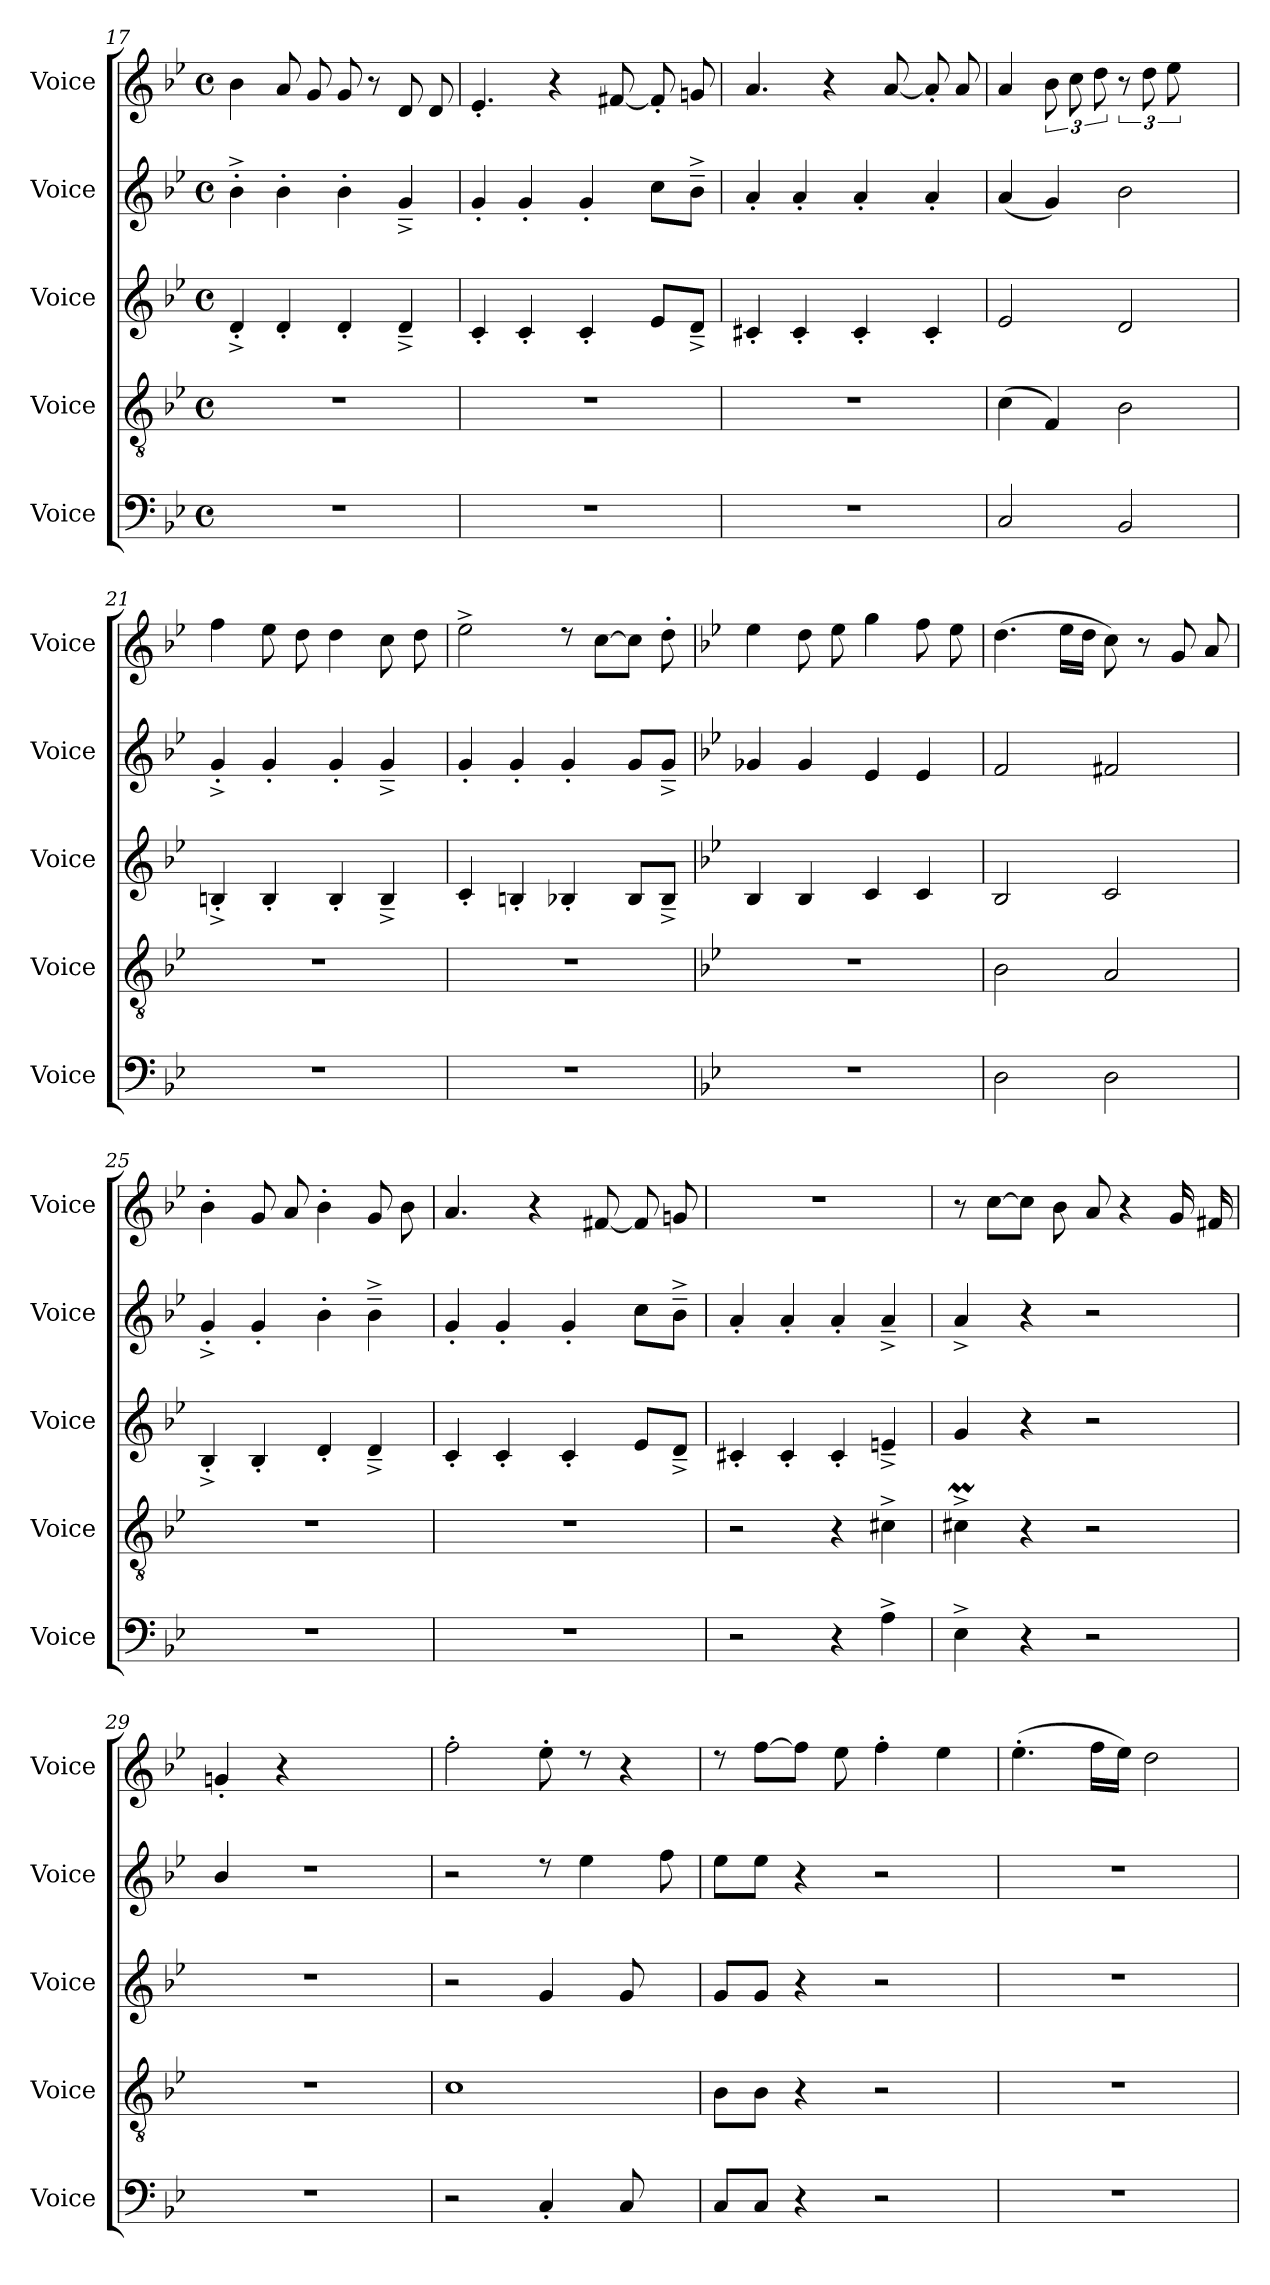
**kern	**kern	**kern	**kern	**kern
*part5	*part4	*part3	*part2	*part1
*staff5	*staff4	*staff3	*staff2	*staff1
*I"Voice	*I"Voice	*I"Voice	*I"Voice	*I"Voice
*I'Voice	*I'Voice	*I'Voice	*I'Voice	*I'Voice
*clefF4	*clefGv2	*clefG2	*clefG2	*clefG2
*k[b-e-]	*k[b-e-]	*k[b-e-]	*k[b-e-]	*k[b-e-]
*M4/4	*M4/4	*M4/4	*M4/4	*M4/4
*met(c)	*met(c)	*met(c)	*met(c)	*met(c)
=17	=17	=17	=17	=17
1rF	1rd	4d^<'</	4b-^<'>Z<\	4b-\
.	.	4d'</	4b-'>\	8a/
.	.	.	.	8gZ</
.	.	4d'</	4b-'>\	8gZ</
.	.	.	.	8r
.	.	4d^<~</	4g^<~<Z</	8dZ</
.	.	.	.	8dZ</
!!LO:LB:g=z
=18	=18	=18	=18	=18
1rF	1rd	4c'</	4g'</	4.e-'</
.	.	4c'</	4g'</	.
.	.	.	.	4r
.	.	4c'</	4g'</	.
.	.	.	.	[<8f#X/
.	.	8e-/L	8cc\L	8f#'</]
.	.	8d^<~</J	8b-^>~>\J	8gnZ</
=19	=19	=19	=19	=19
1rF	1rd	4c#X'</	4a'</	4.a/
.	.	4c#'</	4a'</	.
.	.	.	.	4r
.	.	4c#'</	4a'</	.
.	.	.	.	[<8a/
.	.	4c#'</	4a'</	8a'</]
.	.	.	.	8aZ</
=20	=20	=20	=20	=20
2CZ</	(>4c\	2e-/	(<4a/	4aZ</
.	4FZ>/)	.	4g/)	12b-\
.	.	.	.	12cc\
.	.	.	.	12dd\
2BB-/	2B-\	2d/	2b-\	12r
.	.	.	.	12dd\
.	.	.	.	12ee-\
.	.	.	.	4ryy
=21	=21	=21	=21	=21
1rF	1rd	4Bn^<'</	4g^<'</	4ff\
.	.	4B'</	4g'</	8ee-Z<\
.	.	.	.	8dd\
.	.	4B'</	4g'</	4dd\
.	.	4B^<~</	4g^<~<Z</	8cc\
.	.	.	.	8dd\
=22	=22	=22	=22	=22
1rF	1rd	4c'</	4g'</	2ee-^<\
.	.	4Bn'</	4g'</	.
.	.	4B-X'</	4g'</	8rcc
.	.	.	.	[>8cc\L
.	.	8B-/L	8g/L	8ccZ<\J]
.	.	8B-^<~</J	8g^<~<Z</J	8dd'<Z<\
!!LO:PB:g=z
=23	=23	=23	=23	=23
*k[b-e-]	*k[b-e-]	*k[b-e-]	*k[b-e-]	*k[b-e-]
1rF	1rd	4B-/	4g-X/	4ee-\
.	.	4B-/	4g-/	8dd\
.	.	.	.	8ee-\
.	.	4c/	4e-/	4ggZ<\
.	.	4c/	4e-/	8ff\
.	.	.	.	8ee-Z<\
=24	=24	=24	=24	=24
2DZ<\	2B-Z>Z<\	2B-/	2fZ</	(>4.dd\
.	.	.	.	16ee-\LL
.	.	.	.	16dd\JJ
2D\	2A/	2c/	2f#X/	8cc\)
.	.	.	.	8r
.	.	.	.	8g/
.	.	.	.	8a/
=25	=25	=25	=25	=25
1rF	1rd	4B-^<'</	4g^<'<Z</	4b-'<Z<\
.	.	4B-'</	4g'</	8g/
.	.	.	.	8a/
.	.	4d'</	4b-'>\	4b-'<\
.	.	4d^<~</	4b-^>~>Z<\	8g/
.	.	.	.	8b-Z<\
=26	=26	=26	=26	=26
1rF	1rd	4c'</	4g'</	4.a/
.	.	4c'</	4g'>'</	.
.	.	.	.	4r
.	.	4c'</	4g'</	.
.	.	.	.	[<8f#X/
.	.	8e-/L	8cc\L	8f#/]
.	.	8d^<~</J	8b-^>~>Z<\J	8gnZ</
=27	=27	=27	=27	=27
2rE	2rc	4c#X'</	4a'</	1r
.	.	4c#'</	4a'</	.
4r	4r	4c#'</	4a'</	.
4A^>Z<\	4c#X^>Z>Z<\	4en^<~</	4a^<~<Z</	.
!!LO:LB:g=z
=28	=28	=28	=28	=28
4E-^>\	4c#Xm^>\	4g/	4a^</	8r
.	.	.	.	[>8cc\L
4r	4r	4r	4r	8cc\J]
.	.	.	.	8b-\
2r	2r	2r	2rcc	8a/
.	.	.	.	4r
.	.	.	.	16gZ</
.	.	.	.	16f#X/
=29	=29	=29	=29	=29
*	*	*	*^	*
1rF	1rd	1rdd	4b-/	1rdd	4gn'</
.	.	.	2.ryy	.	4r
.	.	.	.	.	2ryy
*	*	*	*v	*v	*
=30	=30	=30	=30	=30
2r	1c	2r	2rcc	2ff'<\
4C'</	.	4g/	8rcc	8ee-'>\
.	.	.	4ee-Z<\	8rcc
8C/	.	8g/	.	4r
8ryy	.	8ryy	8ff\	.
=31	=31	=31	=31	=31
8CZ</L	8B-Z<\L	8gZ</L	8ee-Z<\L	8rcc
8C/J	8B-\J	8g/J	8ee-\J	[>8ff\L
4r	4r	4r	4r	8ffZ<\J]
.	.	.	.	8ee-\
2r	2r	2r	2rcc	4ff'<\
.	.	.	.	4ee-\
=32	=32	=32	=32	=32
1rF	1rd	1rdd	1rdd	(>4.ee-'<\
.	.	.	.	16ff\LL
.	.	.	.	16ee-\JJ)
.	.	.	.	2dd\
=	=	=	=	=
*-	*-	*-	*-	*-
